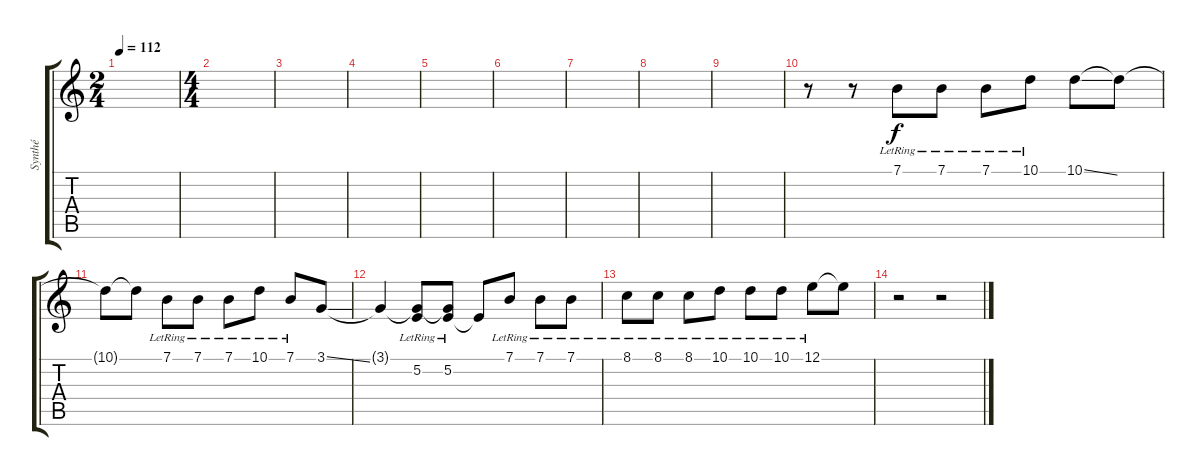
\track ("Synthé" "Synthé") {instrument fx4atmosphere}
\staff {score tabs}
\tuning (E4 B3 G3 D3 A2 E2) {hide}
\ts (2 4)
\tempo 112
\clef g2
\ks c
|
\ts (4 4)
|
|
|
|
|
|
|
|
r.8{instrument fx7echoes} r.8 7.1{lr}.8 7.1{lr}.8 7.1{lr}.8 10.1{lr}.8 10.1{ss}.8 10.1{t}.8 |
10.1{t}.8 10.1{t}.8 7.1{lr}.8 7.1{lr}.8 7.1{lr}.8 10.1{lr}.8 7.1{lr}.8 3.1{ss}.8 |
3.1{t}.4 (3.1{t} 5.2{lr}).8 (3.1{t} 5.2{lr}).8 5.2{t}.8 7.1{lr}.8 7.1{lr}.8 7.1{lr}.8 |
8.1{lr}.8 8.1{lr}.8 8.1{lr}.8 10.1{lr}.8 10.1{lr}.8 10.1{lr}.8 12.1{lr}.8 12.1{t}.8 |
r.2 r.2
